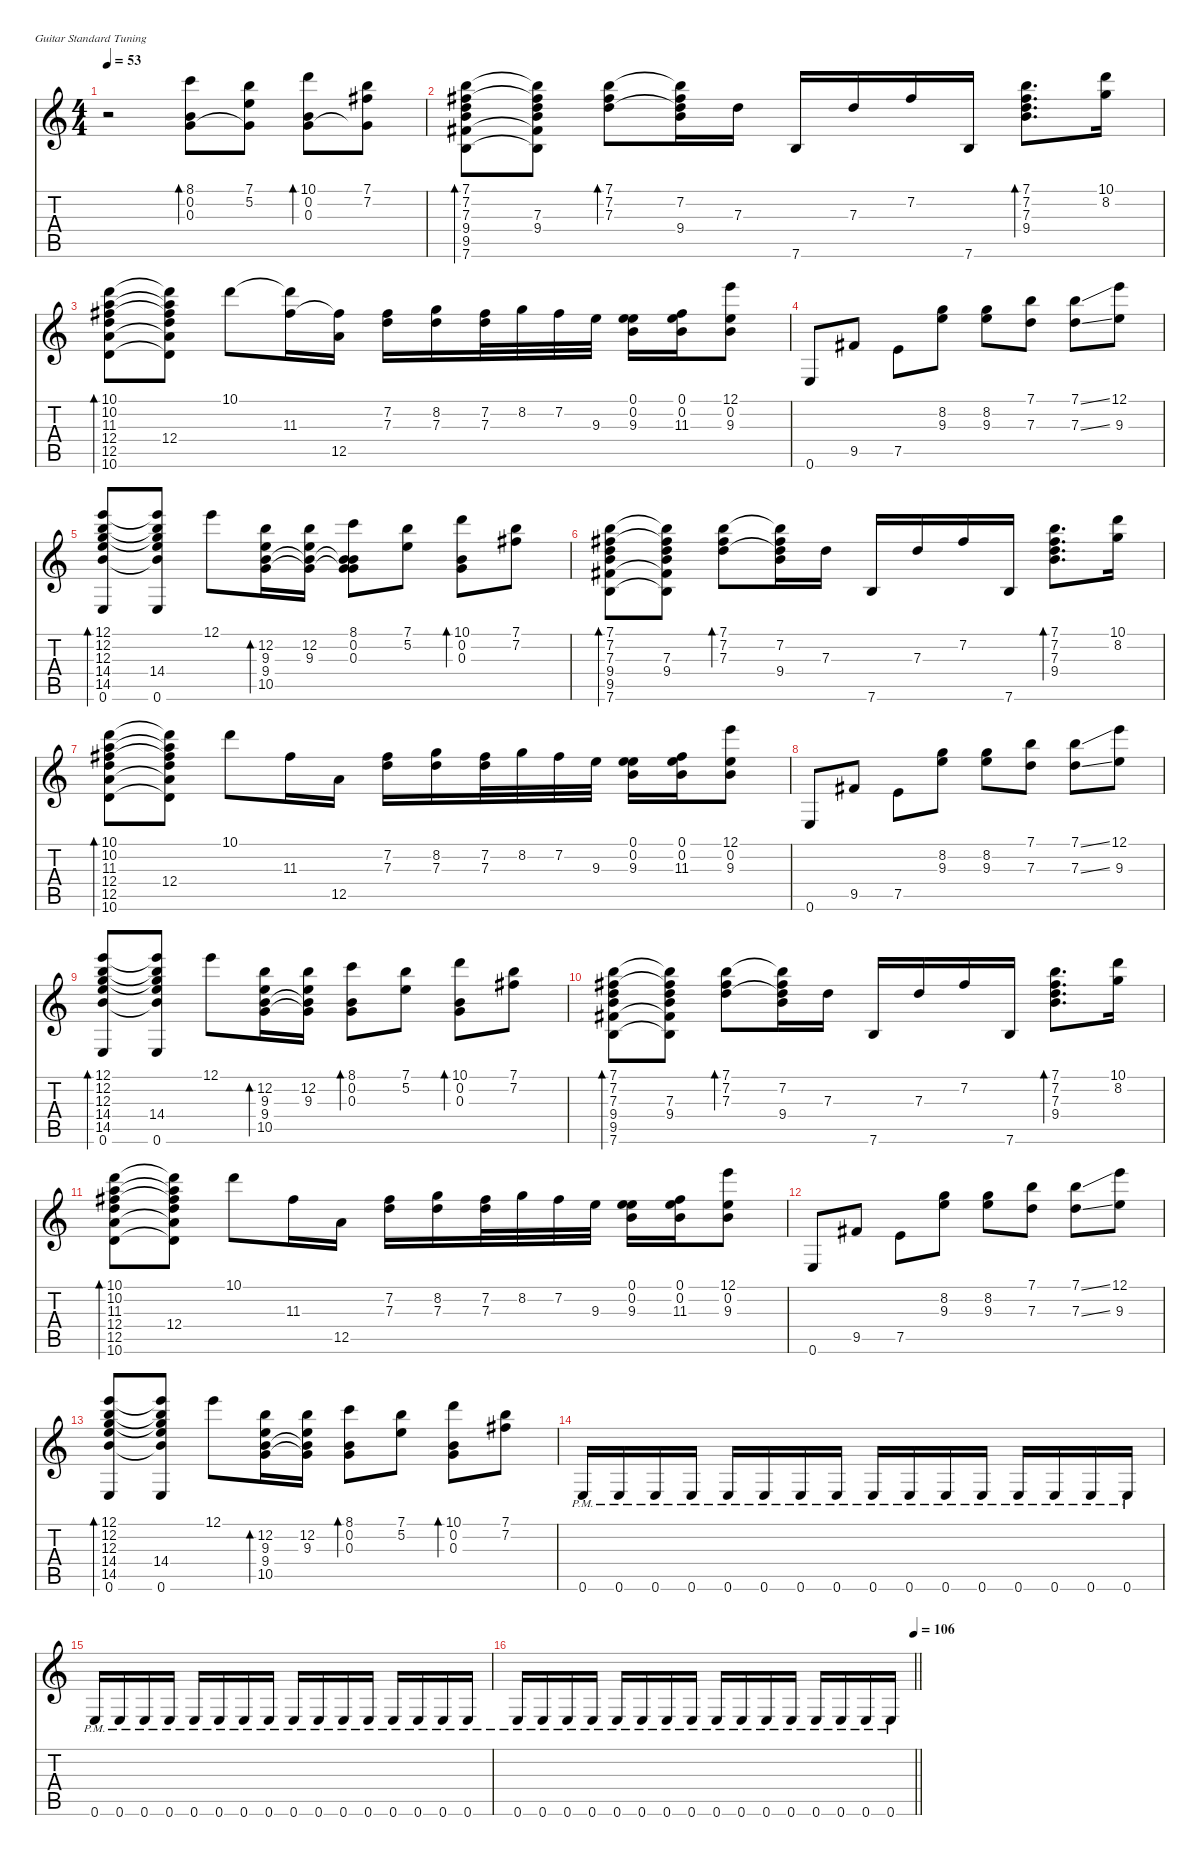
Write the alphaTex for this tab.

\defaultSystemsLayout 4
\hideDynamics
\bracketExtendMode nobrackets
\singleTrackTrackNamePolicy hidden
\multiTrackTrackNamePolicy hidden
\otherSystemsTrackNameOrientation horizontal
\track ("James Hetfield" "dist.guit.") {defaultSystemsLayout 8 mute instrument distortionguitar}
\staff {score tabs}
\tuning (E4 B3 G3 D3 A2 E2)
\ts (4 4)
\beaming (8 2 2 2 2)
\tempo 53
\clef g2
\ks c
r.2{dy f instrument acousticguitarsteel beam Down} (8.1 0.2 0.3).8{bd 60 beam Down} (7.1 5.2 0.3{t}).8{beam Down} (10.1 0.2 0.3).8{bd 60 beam Down} (7.1 7.2{acc #} 0.3{t}).8{beam Down} |
(7.1 7.2{acc #} 7.3 9.4 9.5{acc #} 7.6).8{bd 60 beam Down} (7.1{t} 7.2{t acc #} 7.3 9.4 9.5{t acc #} 7.6{t}).8{beam Down} (7.1 7.2{acc #} 7.3).8{bd 60 beam Down} (7.1{t} 7.2{acc #} 7.3{t} 9.4).16{beam Down} 7.3.16{beam Down} 7.6.16{beam Up} 7.3.16{beam Up} 7.2{acc #}.16{beam Up} 7.6.16{beam Up} (7.1 7.2{acc #} 7.3 9.4).8{d bd 60 beam Down} (10.1 8.2).16{beam Down} |
(10.1 10.2 11.3{acc #} 12.4 12.5 10.6).8{bd 60 beam Down} (10.1{t} 10.2{t} 11.3{t acc #} 12.4 12.5{t} 10.6{t}).8{beam Down} 10.1.8{beam Down} (10.1{t} 11.3{acc #}).16{beam Down} (11.3{t acc #} 12.5).16{beam Down} (7.2{acc #} 7.3).16{beam Down} (8.2 7.3).16{beam Down} (7.2{acc #} 7.3).32{beam Down} 8.2.32{beam Down} 7.2{acc #}.32{beam Down} 9.3.32{beam Down} (0.1 0.2 9.3).16{beam Down} (0.1 0.2 11.3{acc #}).16{beam Down} (12.1 0.2 9.3).8{beam Down} |
0.6.8{beam Up} 9.5{acc #}.8{beam Up} 7.5.8{beam Down} (8.2 9.3).8{beam Down} (8.2 9.3).8{beam Down} (7.1 7.3).8{beam Down} (7.1{ss} 7.3{ss}).8{beam Down} (12.1 9.3).8{beam Down} |
(12.1 12.2 12.3 14.4 14.5 0.6).8{bd 60 beam Up} (12.1{t} 12.2{t} 12.3{t} 14.4 14.5{t} 0.6).8{beam Up} 12.1.8{beam Down} (12.2 9.3 9.4 10.5).16{bd 60 beam Down} (12.2 9.3 9.4{t} 10.5{t}).16{beam Down} (8.1 0.2 0.3 9.4{t} 10.5{t}).8{beam Down} (7.1 5.2).8{beam Down} (10.1 0.2 0.3).8{bd 60 beam Down} (7.1 7.2{acc #}).8{beam Down} |
(7.1 7.2{acc #} 7.3 9.4 9.5{acc #} 7.6).8{bd 60 beam Down} (7.1{t} 7.2{t acc #} 7.3 9.4 9.5{t acc #} 7.6{t}).8{beam Down} (7.1 7.2{acc #} 7.3).8{bd 60 beam Down} (7.1{t} 7.2{acc #} 7.3{t} 9.4).16{beam Down} 7.3.16{beam Down} 7.6.16{beam Up} 7.3.16{beam Up} 7.2{acc #}.16{beam Up} 7.6.16{beam Up} (7.1 7.2{acc #} 7.3 9.4).8{d bd 60 beam Down} (10.1 8.2).16{beam Down} |
(10.1 10.2 11.3{acc #} 12.4 12.5 10.6).8{bd 60 beam Down} (10.1{t} 10.2{t} 11.3{t acc #} 12.4 12.5{t} 10.6{t}).8{beam Down} 10.1.8{beam Down} 11.3{acc #}.16{beam Down} 12.5.16{beam Down} (7.2{acc #} 7.3).16{beam Down} (8.2 7.3).16{beam Down} (7.2{acc #} 7.3).32{beam Down} 8.2.32{beam Down} 7.2{acc #}.32{beam Down} 9.3.32{beam Down} (0.1 0.2 9.3).16{beam Down} (0.1 0.2 11.3{acc #}).16{beam Down} (12.1 0.2 9.3).8{beam Down} |
0.6.8{beam Up} 9.5{acc #}.8{beam Up} 7.5.8{beam Down} (8.2 9.3).8{beam Down} (8.2 9.3).8{beam Down} (7.1 7.3).8{beam Down} (7.1{ss} 7.3{ss}).8{beam Down} (12.1 9.3).8{beam Down} |
(12.1 12.2 12.3 14.4 14.5 0.6).8{bd 60 beam Up} (12.1{t} 12.2{t} 12.3{t} 14.4 14.5{t} 0.6).8{beam Up} 12.1.8{beam Down} (12.2 9.3 9.4 10.5).16{bd 60 beam Down} (12.2 9.3 9.4{t} 10.5{t}).16{beam Down} (8.1 0.2 0.3).8{bd 60 beam Down} (7.1 5.2).8{beam Down} (10.1 0.2 0.3).8{bd 60 beam Down} (7.1 7.2{acc #}).8{beam Down} |
(7.1 7.2{acc #} 7.3 9.4 9.5{acc #} 7.6).8{bd 60 beam Down} (7.1{t} 7.2{t acc #} 7.3 9.4 9.5{t acc #} 7.6{t}).8{beam Down} (7.1 7.2{acc #} 7.3).8{bd 60 beam Down} (7.1{t} 7.2{acc #} 7.3{t} 9.4).16{beam Down} 7.3.16{beam Down} 7.6.16{beam Up} 7.3.16{beam Up} 7.2{acc #}.16{beam Up} 7.6.16{beam Up} (7.1 7.2{acc #} 7.3 9.4).8{d bd 60 beam Down} (10.1 8.2).16{beam Down} |
(10.1 10.2 11.3{acc #} 12.4 12.5 10.6).8{bd 60 beam Down} (10.1{t} 10.2{t} 11.3{t acc #} 12.4 12.5{t} 10.6{t}).8{beam Down} 10.1.8{beam Down} 11.3{acc #}.16{beam Down} 12.5.16{beam Down} (7.2{acc #} 7.3).16{beam Down} (8.2 7.3).16{beam Down} (7.2{acc #} 7.3).32{beam Down} 8.2.32{beam Down} 7.2{acc #}.32{beam Down} 9.3.32{beam Down} (0.1 0.2 9.3).16{beam Down} (0.1 0.2 11.3{acc #}).16{beam Down} (12.1 0.2 9.3).8{beam Down} |
0.6.8{beam Up} 9.5{acc #}.8{beam Up} 7.5.8{beam Down} (8.2 9.3).8{beam Down} (8.2 9.3).8{beam Down} (7.1 7.3).8{beam Down} (7.1{ss} 7.3{ss}).8{beam Down} (12.1 9.3).8{beam Down} |
(12.1 12.2 12.3 14.4 14.5 0.6).8{bd 60 beam Up} (12.1{t} 12.2{t} 12.3{t} 14.4 14.5{t} 0.6).8{beam Up} 12.1.8{beam Down} (12.2 9.3 9.4 10.5).16{bd 60 beam Down} (12.2 9.3 9.4{t} 10.5{t}).16{beam Down} (8.1 0.2 0.3).8{bd 60 beam Down} (7.1 5.2).8{beam Down} (10.1 0.2 0.3).8{bd 60 beam Down} (7.1 7.2{acc #}).8{beam Down} |
0.6{pm}.16{instrument distortionguitar beam Up} 0.6{pm}.16{beam Up} 0.6{pm}.16{beam Up} 0.6{pm}.16{beam Up} 0.6{pm}.16{beam Up} 0.6{pm}.16{beam Up} 0.6{pm}.16{beam Up} 0.6{pm}.16{beam Up} 0.6{pm}.16{beam Up} 0.6{pm}.16{beam Up} 0.6{pm}.16{beam Up} 0.6{pm}.16{beam Up} 0.6{pm}.16{beam Up} 0.6{pm}.16{beam Up} 0.6{pm}.16{beam Up} 0.6{pm}.16{beam Up} |
0.6{pm}.16{beam Up} 0.6{pm}.16{beam Up} 0.6{pm}.16{beam Up} 0.6{pm}.16{beam Up} 0.6{pm}.16{beam Up} 0.6{pm}.16{beam Up} 0.6{pm}.16{beam Up} 0.6{pm}.16{beam Up} 0.6{pm}.16{beam Up} 0.6{pm}.16{beam Up} 0.6{pm}.16{beam Up} 0.6{pm}.16{beam Up} 0.6{pm}.16{beam Up} 0.6{pm}.16{beam Up} 0.6{pm}.16{beam Up} 0.6{pm}.16{beam Up} |
\tempo (106 1)
\barLineRight lightlight
0.6{pm}.16{beam Up} 0.6{pm}.16{beam Up} 0.6{pm}.16{beam Up} 0.6{pm}.16{beam Up} 0.6{pm}.16{beam Up} 0.6{pm}.16{beam Up} 0.6{pm}.16{beam Up} 0.6{pm}.16{beam Up} 0.6{pm}.16{beam Up} 0.6{pm}.16{beam Up} 0.6{pm}.16{beam Up} 0.6{pm}.16{beam Up} 0.6{pm}.16{beam Up} 0.6{pm}.16{beam Up} 0.6{pm}.16{beam Up} 0.6{pm}.16{beam Up}
